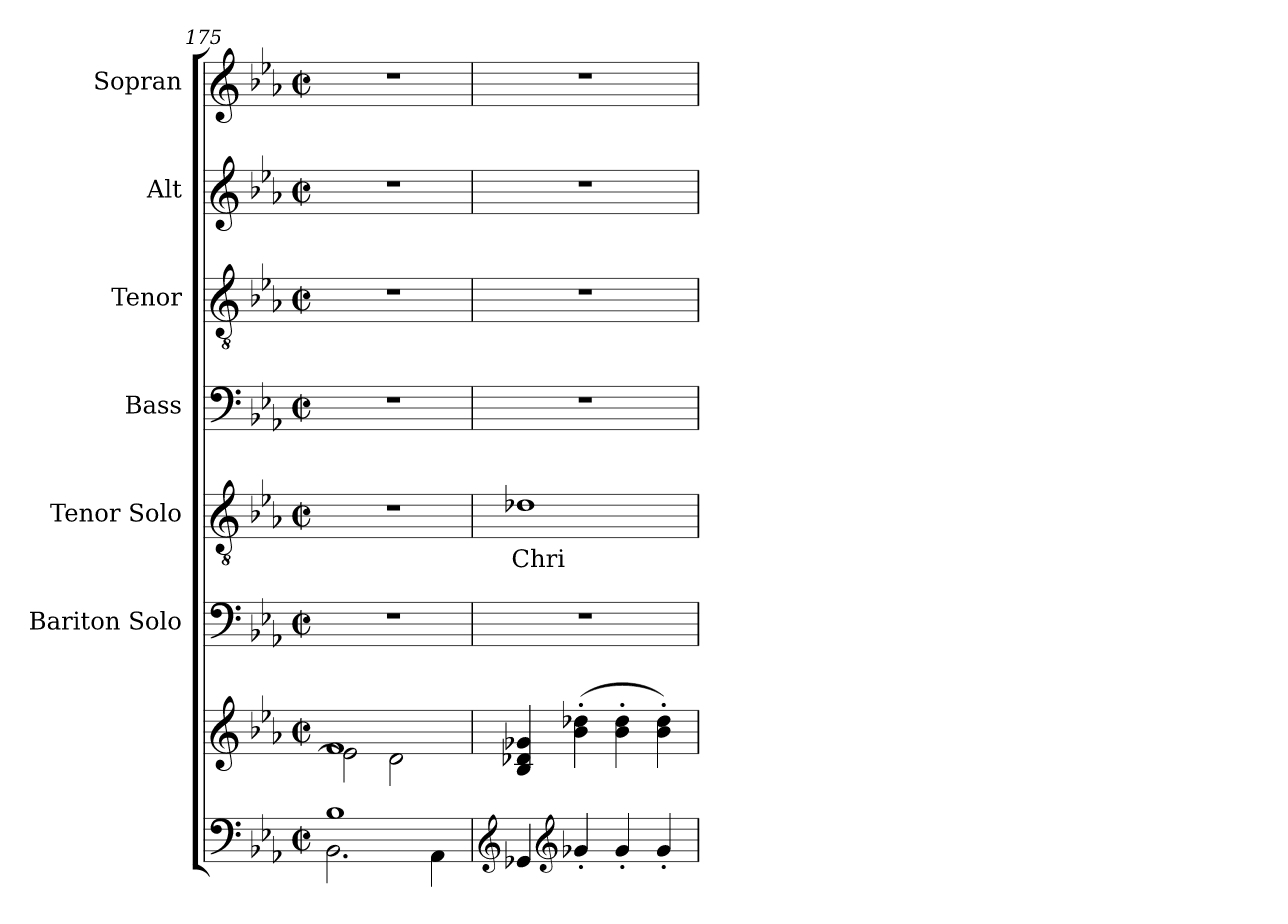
**kern	**kern	**kern	**kern	**text	**kern	**kern	**kern	**kern
*part7	*part7	*part6	*part5	*part5	*part4	*part3	*part2	*part1
*staff8	*staff7	*staff6	*staff5	*staff5	*staff4	*staff3	*staff2	*staff1
*	*	*I"Bariton Solo	*I"Tenor Solo	*	*I"Bass	*I"Tenor	*I"Alt	*I"Sopran
*	*	*	*	*	*I'B.	*I'T.	*I'A.	*I'S.
*clefF4	*clefG2	*clefF4	*clefGv2	*	*clefF4	*clefGv2	*clefG2	*clefG2
*k[b-e-a-]	*k[b-e-a-]	*k[b-e-a-]	*k[b-e-a-]	*	*k[b-e-a-]	*k[b-e-a-]	*k[b-e-a-]	*k[b-e-a-]
*E-:	*E-:	*E-:	*E-:	*	*E-:	*E-:	*E-:	*E-:
*M2/2	*M2/2	*M2/2	*M2/2	*	*M2/2	*M2/2	*M2/2	*M2/2
*met(c|)	*met(c|)	*met(c|)	*met(c|)	*	*met(c|)	*met(c|)	*met(c|)	*met(c|)
=175	=175	=175	=175	=175	=175	=175	=175	=175
*^	*^	*	*	*	*	*	*	*
1B-	2.BB-\	1f	2e-\]	1r	1r	.	1r	1r	1r	1r
.	.	.	2d\	.	.	.	.	.	.	.
.	4AA-\	.	.	.	.	.	.	.	.	.
*	*	*v	*v	*	*	*	*	*	*	*
=176	=176	=176	=176	=176	=176	=176	=176	=176	=176
!	!	!	!	!	!LO:LY:b	!	!	!	!
*v	*v	*	*	*	*	*	*	*	*
4GG-X/	4B-/ 4d-X/ 4g-X/	1r	1d-X	Chri-	1r	1r	1r	1r
*clefG2	*	*	*	*	*	*	*	*
4g-X'</	(>4b-\'> 4dd-X\'>	.	.	.	.	.	.	.
4g-'</	4b-\'> 4dd-\'>	.	.	.	.	.	.	.
4g-'</	4b-\'> 4dd-\'>)	.	.	.	.	.	.	.
=	=	=	=	=	=	=	=	=
*-	*-	*-	*-	*-	*-	*-	*-	*-
